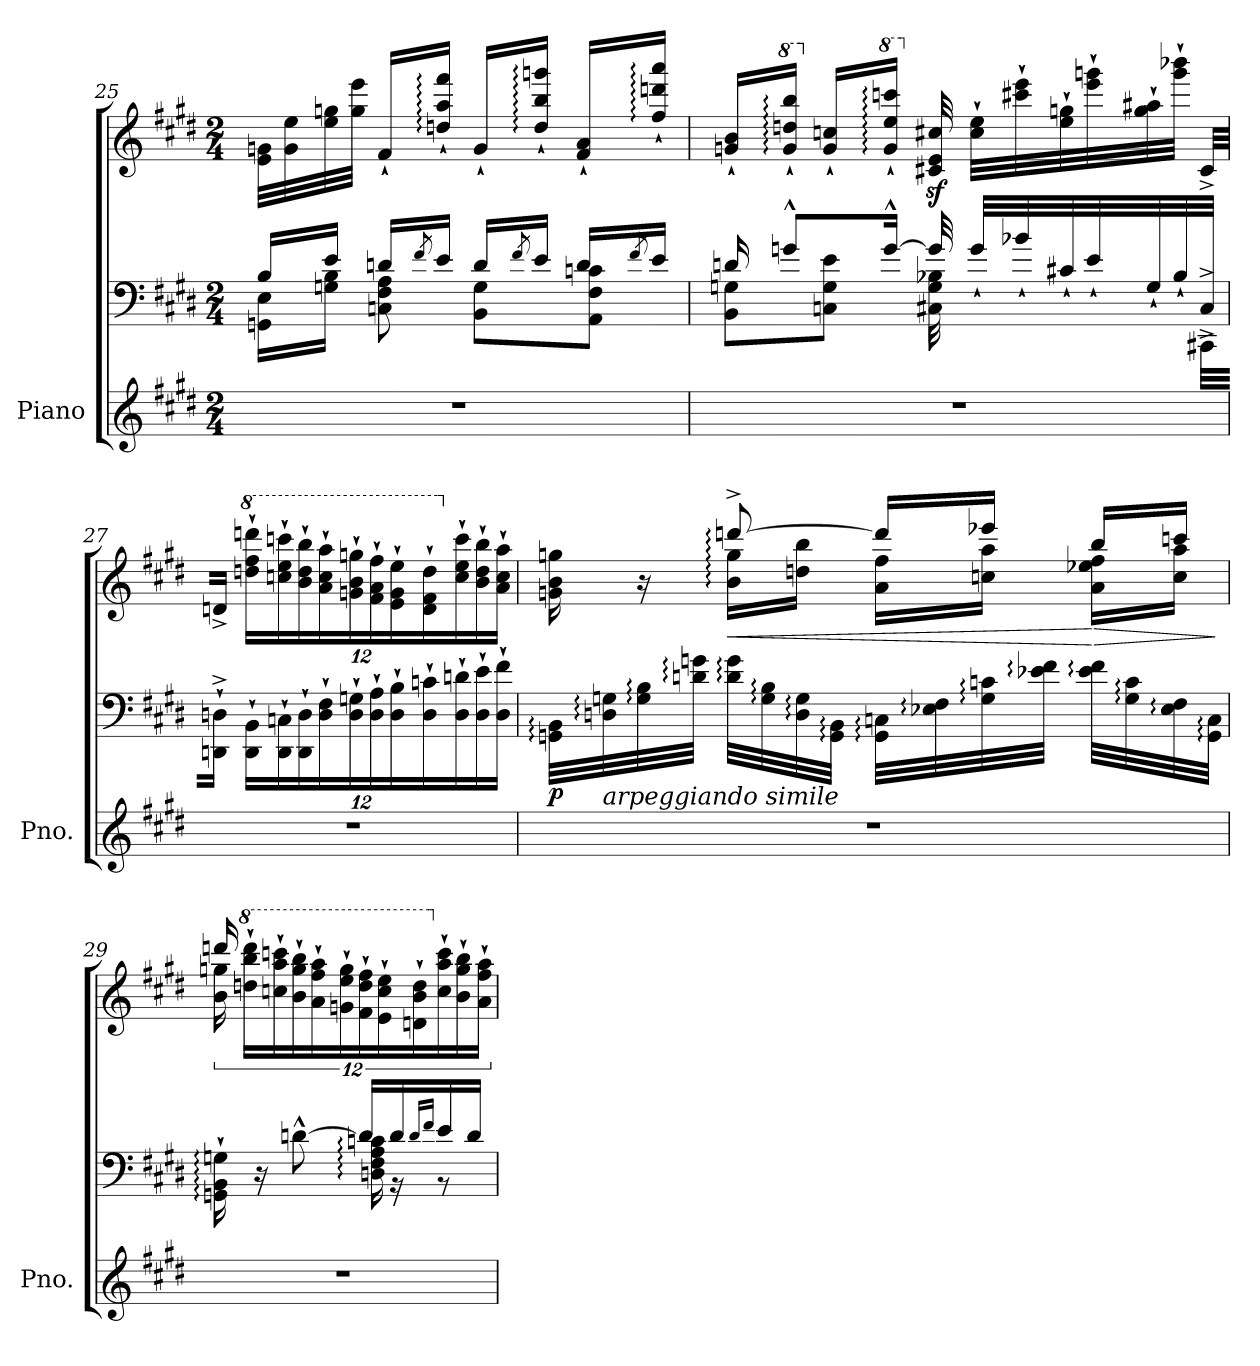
**kern	**kern	**kern	**dynam
*part1	*part1	*part1	*part1
*staff3	*staff2	*staff1	*staff1/2/3
*I"Piano	*	*	*
*I'Pno.	*	*	*
*clefG2	*clefF4	*clefG2	*
*k[f#c#g#d#]	*k[f#c#g#d#]	*k[f#c#g#d#]	*
*M2/4	*M2/4	*M2/4	*
=25	=25	=25	=25
*	*^	*	*
2r	16B/LL	16GG\ 16E\LL	32e\ 32g\LLL	.
.	.	.	32g\ 32ee\	.
.	16e/JJ	16G\ 16B\JJ	32ee\ 32gg\	.
.	.	.	32gg\ 32eee\JJJ	.
.	16d/LL	8C\ 8F#\ 8A\	16f#`/LL	.
.	8qf#/	.	.	.
.	16e/JJ	.	16dd/:` 16aa/:` 16fff#/:`JJ	.
.	16d/LL	8BB\ 8G\L	16g`/LL	.
.	8qf#/	.	.	.
.	16e/JJ	.	16dd/:` 16bb/:` 16ggg/:`JJ	.
.	16d/LL	8AA\ 8F#\ 8c\J	16f#/` 16a/`LL	.
.	8qf#/	.	.	.
.	16e/JJ	.	16ff#/:` 16ddd/:` 16aaa/:`JJ	.
!!LO:LB:g=z
=26	=26	=26	=26	=26
2r	16d/	8BB\ 8G\L	16g/` 16b/`LL	.
*	*	*	*8va	*
.	8g^^/L	.	16gg/:` 16ddd/:` 16bbb/:`JJ	.
*	*	*	*X8va	*
.	.	8C\ 8G\ 8e\J	16g/` 16cc/`LL	.
*	*	*	*8va	*
.	[16g^^/Jk	.	16gg/:` 16eee/:` 16cccc/:`JJ	.
*	*	*	*X8va	*
.	32g/]	32C#X\ 32G\ 32B-X\	32c#X/z< 32e/z< 32cc#X/z<	.
.	8.ryy	32g`/LLL	32cc#\` 32ee\`LLL	.
.	.	32b-X`/	32ccc#X\` 32eee\`	.
.	.	32c#X`/	32ee\` 32gg\`	.
.	.	32e`/	32eee\` 32ggg\`	.
.	.	32G`/	32gg\` 32aa#X\`	.
.	.	32B-`/	32ggg\` 32bbb-X\`JJJ	.
.	32CC#X^\KLL	32C#^/JJJ	32c#^/KLL	.
*	*v	*v	*	*
=27	=27	=27	=27
*	*Xbrackettup	*Xbrackettup	*
2r	24DD\`^ 24D\`^JJ	24d^/JJ	.
*	*	*8va	*
!	!	!	!LO:DY:b
!	!	!	!LO:DY:n=1:b
.	24DD\` 24BB\`LL	24ddd\` 24fff#\` 24dddd\`LL	ff other-dynamics
.	24DD\` 24C\`	24cccn\` 24eee\` 24ccccn\`	.
.	24DD\` 24D\`	24bb\` 24ddd\` 24bbb\`	.
.	24D\` 24F#\`	24aa\` 24ccc\` 24aaa\`	.
.	24D\` 24G\`	24gg\` 24bb\` 24ggg\`	.
.	24D\` 24A\`	24ff#\` 24aa\` 24fff#\`	.
.	24D\` 24B\`	24ee\` 24gg\` 24eee\`	.
.	24D\` 24c\`	24dd\` 24ff#\` 24ddd\`	.
*	*	*X8va	*
.	24D\` 24d\`	24cc\` 24ee\` 24ccc\`	.
.	24D\` 24e\`	24b\` 24dd\` 24bb\`	.
.	24D\` 24f#\`JJ	24a\` 24cc\` 24aa\`JJ	.
=28	=28	=28	=28
*	*	*^	*
!	!	!	!	!LO:DY:b=2
2r	32GG\: 32BB\:LLL	16g\ 16b\ 16gg\	8ryy	p
!	!LO:TX:b:i:t=arpeggiando                       simile	!	!	!
.	32D\: 32G\:	.	.	.
.	32G\: 32B\:	16r	.	.
.	32d\: 32g\:JJJ	.	.	.
!	!	!	!	!LO:HP:b
!	!	!	!	!LO:DY:n=1:b
!	!	!	!	!LO:DY:n=2:b
.	32d\: 32g\:LLL	[8ddd:^/	16b\: 16gg\:LL	< p other-dynamics
.	32G\: 32B\:	.	.	.
.	32D\: 32G\:	.	16dd\ 16bb\JJ	.
.	32GG\: 32BB\:JJJ	.	.	.
.	32GG\: 32C\:LLL	16ddd/LL]	16a\ 16ff#\LL	.
.	32E-X\: 32F#\:	.	.	.
.	32G\: 32c\:	16eee-X/JJ	16cc\ 16aa\JJ	.
.	32e-X\: 32f#\:JJJ	.	.	.
!	!	!	!	!LO:HP:n=1:b
.	32e-\: 32f#\:LLL	16bb/LL	16a\ 16ee-X\ 16ff#\LL	[ >
.	32G\: 32c\:	.	.	.
.	32E-\: 32F#\:	16ccc/JJ	16cc\ 16aa\JJ	.
.	32GG\: 32C\:JJJ	.	.	.
*	*	*v	*v	*
.	.	.	]
!!LO:PB:g=z
=29	=29	=29	=29
*	*^	*	*
*	*	*	*brackettup	*
*	*	*	*^	*
!	!	!	!	!	!LO:DY:b
!	!	!	!	!	!LO:DY:n=1:b
2r	16GG\:` 16BB\:` 16G\:`	4ryy	24ddd/	16b\: 16gg\:	p other-dynamics
*	*	*	*8va	*	*
.	.	.	24ddd\` 24bbb\` 24dddd\`LL	.	.
.	16r	.	.	16ryy	.
.	.	.	24cccn\` 24aaa\` 24ccccn\`	.	.
*	*	*	*Xbrackettup	*	*
.	[8d^^\	.	24bb\` 24ggg\` 24bbb\`	8ryy	.
.	.	.	24aa\` 24fff#\` 24aaa\`	.	.
.	.	.	24gg\` 24eee\` 24ggg\`	.	.
.	16d/LL]	16D\: 16F#\: 16A\: 16c\:	24ff#\` 24ddd\` 24fff#\`	4ryy	.
.	.	.	24ee\` 24ccc\` 24eee\`	.	.
.	16d/	16r	.	.	.
.	.	.	24dd\` 24bb\` 24ddd\`	.	.
.	16qd/LL	.	.	.	.
.	16qf#/JJ	.	.	.	.
*	*	*	*X8va	*	*
.	16e/	8r	24cc\` 24aa\` 24ccc\`	.	.
.	.	.	24b\` 24gg\` 24bb\`	.	.
.	16d/JJ	.	.	.	.
.	.	.	24a\` 24ff#\` 24aa\`JJ	.	.
*	*v	*v	*	*	*
*	*	*v	*v	*
=	=	=	=
*-	*-	*-	*-
